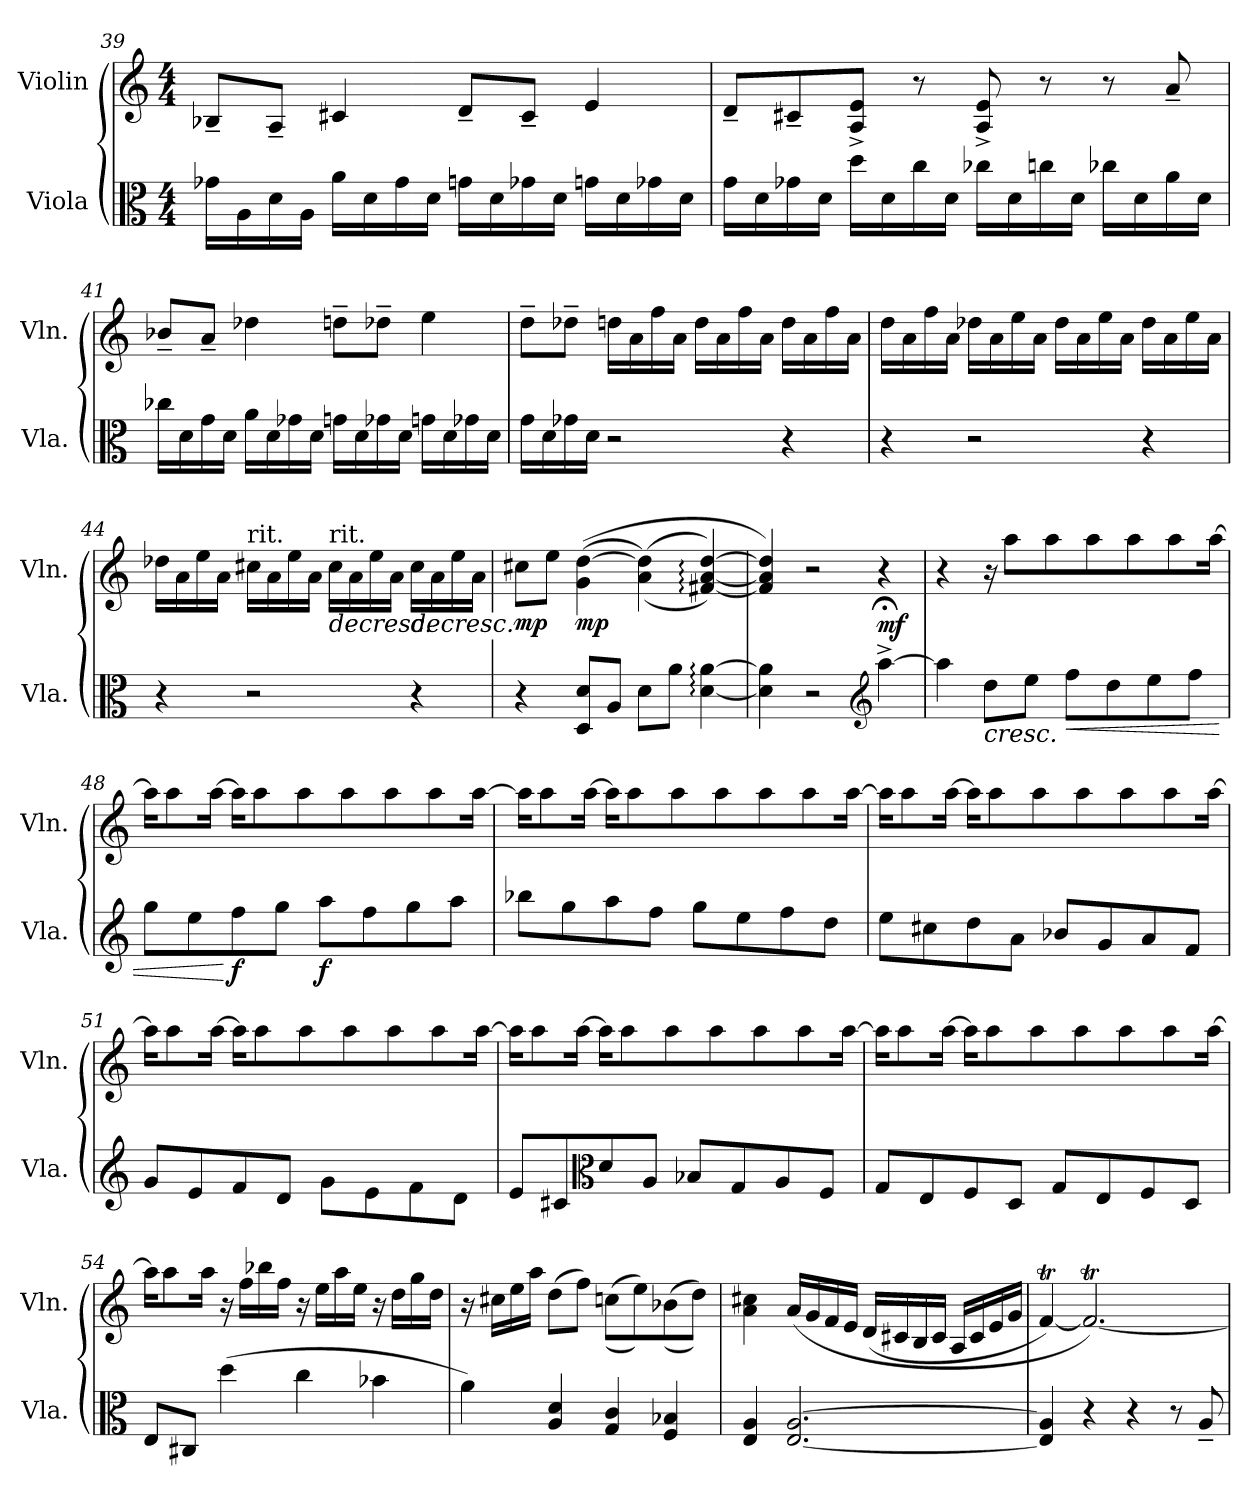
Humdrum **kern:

**kern	**dynam	**kern	**dynam
*part2	*part2	*part1	*part1
*staff2	*staff2	*staff1	*staff1
*I"Viola	*	*I"Violin	*
*I'Vla.	*	*I'Vln.	*
*clefC3	*	*clefG2	*
*k[]	*	*k[]	*
*M4/4	*	*M4/4	*
=39	=39	=39	=39
16g-X\LL	.	8B-X~/L	.
16A\	.	.	.
16d\	.	8A~/J	.
16A\JJ	.	.	.
16a\LL	.	4c#X/	.
16d\	.	.	.
16g-\	.	.	.
16d\JJ	.	.	.
16gn\LL	.	8d~/L	.
16d\	.	.	.
16g-X\	.	8c#~/J	.
16d\JJ	.	.	.
16gn\LL	.	4e/	.
16d\	.	.	.
16g-X\	.	.	.
16d\JJ	.	.	.
!!LO:LB:g=z
=40	=40	=40	=40
16g\LL	.	8d~/L	.
16d\	.	.	.
16g-X\	.	8c#X~/	.
16d\JJ	.	.	.
16dd\LL	.	8A/^ 8e/^J	.
16d\	.	.	.
16cc\	.	8r	.
16d\JJ	.	.	.
16cc-X\LL	.	8A/^ 8e/^	.
16d\	.	.	.
16ccn\	.	8r	.
16d\JJ	.	.	.
16cc-X\LL	.	8r	.
16d\	.	.	.
16a\	.	8a~/	.
16d\JJ	.	.	.
=41	=41	=41	=41
16cc-X\LL	.	8b-X~/L	.
16d\	.	.	.
16g\	.	8a~/J	.
16d\JJ	.	.	.
16a\LL	.	4dd-X\	.
16d\	.	.	.
16g-X\	.	.	.
16d\JJ	.	.	.
16gn\LL	.	8ddn~\L	.
16d\	.	.	.
16g-X\	.	8dd-X~\J	.
16d\JJ	.	.	.
16gn\LL	.	4ee\	.
16d\	.	.	.
16g-X\	.	.	.
16d\JJ	.	.	.
!!LO:LB:g=z
=42	=42	=42	=42
16g\LL	.	8dd~\L	.
16d\	.	.	.
16g-X\	.	8dd-X~\J	.
16d\JJ	.	.	.
2r	.	16ddn\LL	.
.	.	16a\	.
.	.	16ff\	.
.	.	16a\JJ	.
.	.	16dd\LL	.
.	.	16a\	.
.	.	16ff\	.
.	.	16a\JJ	.
4r	.	16dd\LL	.
.	.	16a\	.
.	.	16ff\	.
.	.	16a\JJ	.
=43	=43	=43	=43
4r	.	16dd\LL	.
.	.	16a\	.
.	.	16ff\	.
.	.	16a\JJ	.
2r	.	16dd-X\LL	.
.	.	16a\	.
.	.	16ee\	.
.	.	16a\JJ	.
.	.	16dd-\LL	.
.	.	16a\	.
.	.	16ee\	.
.	.	16a\JJ	.
4r	.	16dd-\LL	.
.	.	16a\	.
.	.	16ee\	.
.	.	16a\JJ	.
!!LO:LB:g=z
=44	=44	=44	=44
4r	.	16dd-X\LL	.
.	.	16a\	.
.	.	16ee\	.
.	.	16a\JJ	.
!	!	!LO:TX:a:t=rit.	!
2r	.	16cc#X\LL	.
.	.	16a\	.
.	.	16ee\	.
.	.	16a\JJ	.
!	!	!LO:TX:a:t=rit.	!
!	!	!	!LO:HP:b
.	.	16cc#\LL	>
.	.	16a\	.
.	.	16ee\	.
.	.	16a\JJ	.
!	!	!	!LO:HP:b
4r	.	16cc#\LL	>
.	.	16a\	.
.	.	16ee\	.
.	.	16a\JJ	.
=45	=45	=45	=45
!	!	!	!LO:DY:b
4r	.	8cc#X\L	mp
.	.	8ee\J	.
!	!	!	!LO:DY:n=1:b
8D/ 8d/L	.	((4g\ [4dd\	] mp
8A/J	.	.	.
8d\L	.	((4a\ 4dd\])	]
8a\J	.	.	.
[4d\: [4a\:	.	[4f#X/: [4a/: [4dd/:))	.
=46	=46	=46	=46
4d\] 4a\]	.	4f#/] 4a/] 4dd/])	.
2r	.	2r	.
*clefG2	*	*	*
!	!LO:DY:a	!	!
[4aa;<^\	mf	4r	.
=47	=47	=47	=47
4aa\]	.	4r	.
!	!LO:HP:b	!	!
8dd\L	<	16r	.
.	.	8aa\L	.
8ee\J	.	.	.
.	.	8aa\	.
!	!LO:HP:b	!	!
8ff\L	<	.	.
.	.	8aa\	.
8dd\	.	.	.
.	.	8aa\	.
8ee\	.	.	.
.	.	8aa\	.
8ff\J	.	.	.
.	.	[16aa\Jk	.
!!LO:LB:g=z
=48	=48	=48	=48
8gg\L	.	16aa\KL]	.
.	.	8aa\	.
8ee\	.	.	.
.	.	[16aa\Jk	.
!	!LO:DY:n=1:b	!	!
8ff\	[ f	16aa\KL]	.
.	.	8aa\	.
8gg\J	.	.	.
.	.	8aa\	.
!	!LO:DY:n=2:b	!	!
8aa\L	[ f	.	.
.	.	8aa\	.
8ff\	.	.	.
.	.	8aa\	.
8gg\	.	.	.
.	.	8aa\	.
8aa\J	.	.	.
.	.	[16aa\Jk	.
=49	=49	=49	=49
8bb-X\L	.	16aa\KL]	.
.	.	8aa\	.
8gg\	.	.	.
.	.	[16aa\Jk	.
8aa\	.	16aa\KL]	.
.	.	8aa\	.
8ff\J	.	.	.
.	.	8aa\	.
8gg\L	.	.	.
.	.	8aa\	.
8ee\	.	.	.
.	.	8aa\	.
8ff\	.	.	.
.	.	8aa\	.
8dd\J	.	.	.
.	.	[16aa\Jk	.
=50	=50	=50	=50
8ee\L	.	16aa\KL]	.
.	.	8aa\	.
8cc#X\	.	.	.
.	.	[16aa\Jk	.
8dd\	.	16aa\KL]	.
.	.	8aa\	.
8a\J	.	.	.
.	.	8aa\	.
8b-X/L	.	.	.
.	.	8aa\	.
8g/	.	.	.
.	.	8aa\	.
8a/	.	.	.
.	.	8aa\	.
8f/J	.	.	.
.	.	[16aa\Jk	.
=51	=51	=51	=51
8g/L	.	16aa\KL]	.
.	.	8aa\	.
8e/	.	.	.
.	.	[16aa\Jk	.
8f/	.	16aa\KL]	.
.	.	8aa\	.
8d/J	.	.	.
.	.	8aa\	.
8g\L	.	.	.
.	.	8aa\	.
8e\	.	.	.
.	.	8aa\	.
8f\	.	.	.
.	.	8aa\	.
8d\J	.	.	.
.	.	[16aa\Jk	.
!!LO:PB:g=z
=52	=52	=52	=52
8e/L	.	16aa\KL]	.
.	.	8aa\	.
8c#X/	.	.	.
.	.	[16aa\Jk	.
*clefC3	*	*	*
8d/	.	16aa\KL]	.
.	.	8aa\	.
8A/J	.	.	.
.	.	8aa\	.
8B-X/L	.	.	.
.	.	8aa\	.
8G/	.	.	.
.	.	8aa\	.
8A/	.	.	.
.	.	8aa\	.
8F/J	.	.	.
.	.	[16aa\Jk	.
=53	=53	=53	=53
8G/L	.	16aa\KL]	.
.	.	8aa\	.
8E/	.	.	.
.	.	[16aa\Jk	.
8F/	.	16aa\KL]	.
.	.	8aa\	.
8D/J	.	.	.
.	.	8aa\	.
8G/L	.	.	.
.	.	8aa\	.
8E/	.	.	.
.	.	8aa\	.
8F/	.	.	.
.	.	8aa\	.
8D/J	.	.	.
.	.	[16aa\Jk	.
=54	=54	=54	=54
8E/L	.	16aa\KL]	.
.	.	8aa\	.
8C#X/J	.	.	.
.	.	16aa\Jk	.
(4dd\	.	16r	.
.	.	16ff\LL	.
.	.	16bb-X\	.
.	.	16ff\JJ	.
4cc\	.	16r	.
.	.	16ee\LL	.
.	.	16aa\	.
.	.	16ee\JJ	.
4b-X\	.	16r	.
.	.	16dd\LL	.
.	.	16gg\	.
.	.	16dd\JJ	.
!!LO:LB:g=z
=55	=55	=55	=55
4a\)	.	16r	.
.	.	16cc#X\LL	.
.	.	16ee\	.
.	.	16aa\JJ	.
4A/ 4d/	.	(8dd\L	.
.	.	8ff\J)	.
4G/ 4c/	.	((8ccn\L	.
.	.	8ee\))	.
4F/ 4B-X/	.	((8b-X\	.
.	.	8dd\J))	.
=56	=56	=56	=56
4E/ 4A/	.	4a\ 4cc#X\	.
[2.E/ [2.A/	.	(16a/LL	.
.	.	16g/	.
.	.	16f/	.
.	.	16e/JJ	.
.	.	(16d/LL	.
.	.	16c#X/	.
.	.	16B/	.
.	.	16c#/JJ	.
.	.	16A/LL	.
.	.	16c#/	.
.	.	16e/	.
.	.	16g/JJ	.
=57	=57	=57	=57
4E/] 4A/]	.	[4fT/)	.
4r	.	2.fT/_)	.
4r	.	.	.
8r	.	.	.
8A~/	.	.	.
=	=	=	=
*-	*-	*-	*-
